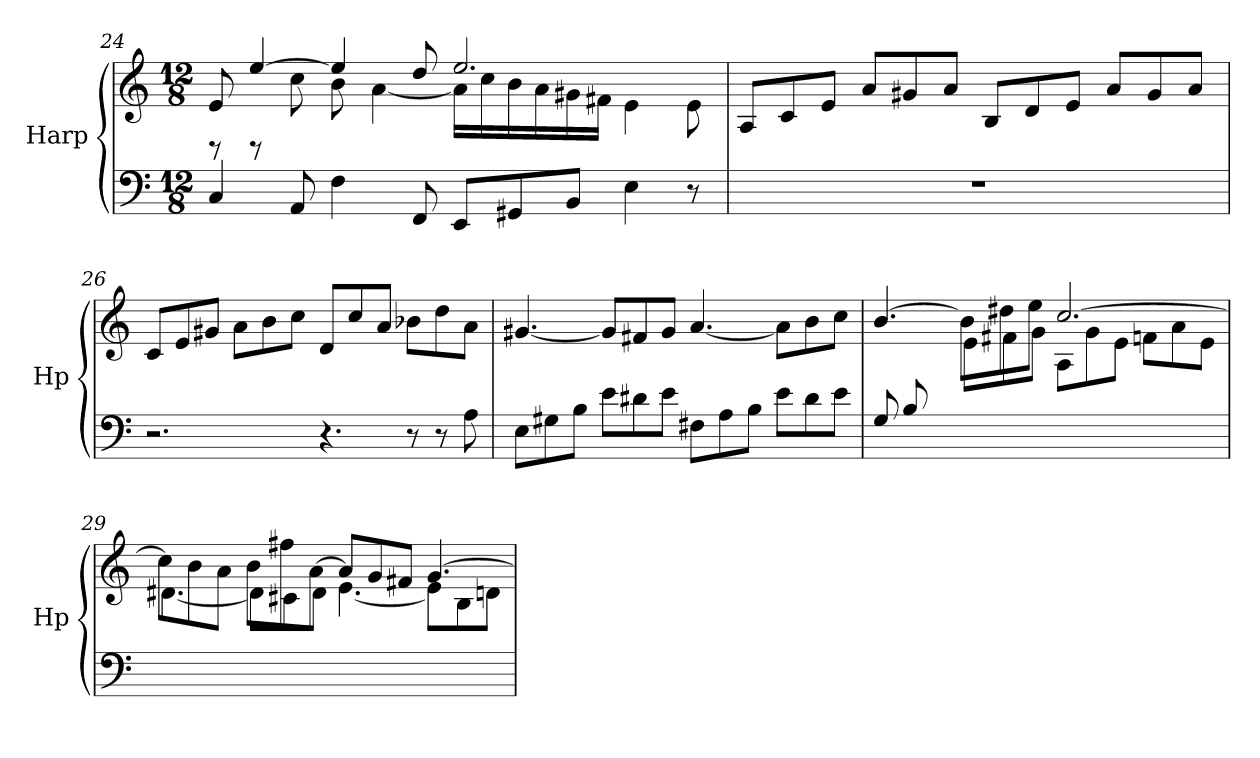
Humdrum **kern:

**kern	**kern
*part1	*part1
*staff2	*staff1
*I"Harp	*
*I'Hp	*
!!LO:LB:g=z
*clefF4	*clefG2
*k[]	*k[]
*M12/8	*M12/8
=24	=24
*	*^
4C/	8e/	8rD
.	[4ee/	8rD
8AA/	.	8cc\
4F\	4ee/]	8b\
.	.	[4a\
8FF/	8dd/	.
8EE/L	2.ee/	16a\LL]
.	.	16cc\
8GG#X/	.	16b\
.	.	16a\
8BB/J	.	16g#X\
.	.	16f#X\JJ
4E\	.	4e\
8r	.	8e\
*	*v	*v
=25	=25
1.r	8A/L
.	8c/
.	8e/J
.	8a/L
.	8g#X/
.	8a/J
.	8B/L
.	8d/
.	8e/J
.	8a/L
.	8g#/
.	8a/J
!!LO:LB:g=z
=26	=26
2.r	8c/L
.	8e/
.	8g#X/J
.	8a\L
.	8b\
.	8cc\J
4.r	8d/L
.	8cc/
.	8a/J
8r	8b-X\L
8r	8dd\
8A\	8a\J
=27	=27
8E\L	[4.g#X/
8G#X\	.
8B\J	.
8e\L	8g#/L]
8d#X\	8f#X/
8e\J	8g#/J
8F#X\L	[4.a/
8A\	.
8B\J	.
8e\L	8a\L]
8d#\	8b\
8e\J	8cc\J
=28	=28
*	*^
8G/L	[4.b/	4ryy
8B/	.	.
1ryy	.	8d#X\J
.	8b\L]	8e\L
.	8dd#X\	8f#X\
.	8ee\J	8g\J
.	[2.cc/	8A\L
.	.	8g\
.	.	8e\J
.	.	8fn\L
4ryy	.	8a\
.	.	8e\J
!!LO:LB:g=z	!!
=29	=29	=29
1.ryy	8cc\L]	[4.d#X\
.	8b\	.
.	8a\J	.
.	8b\L	8d#\L]
.	8ff#X\	8c#X\
.	[8a\J	8d#\J
.	8a/L]	[4.e\
.	8g/	.
.	8f#X/J	.
.	[4.g/	8e\L]
.	.	8B\
.	.	8dn\J
*	*v	*v
=	=
*-	*-
